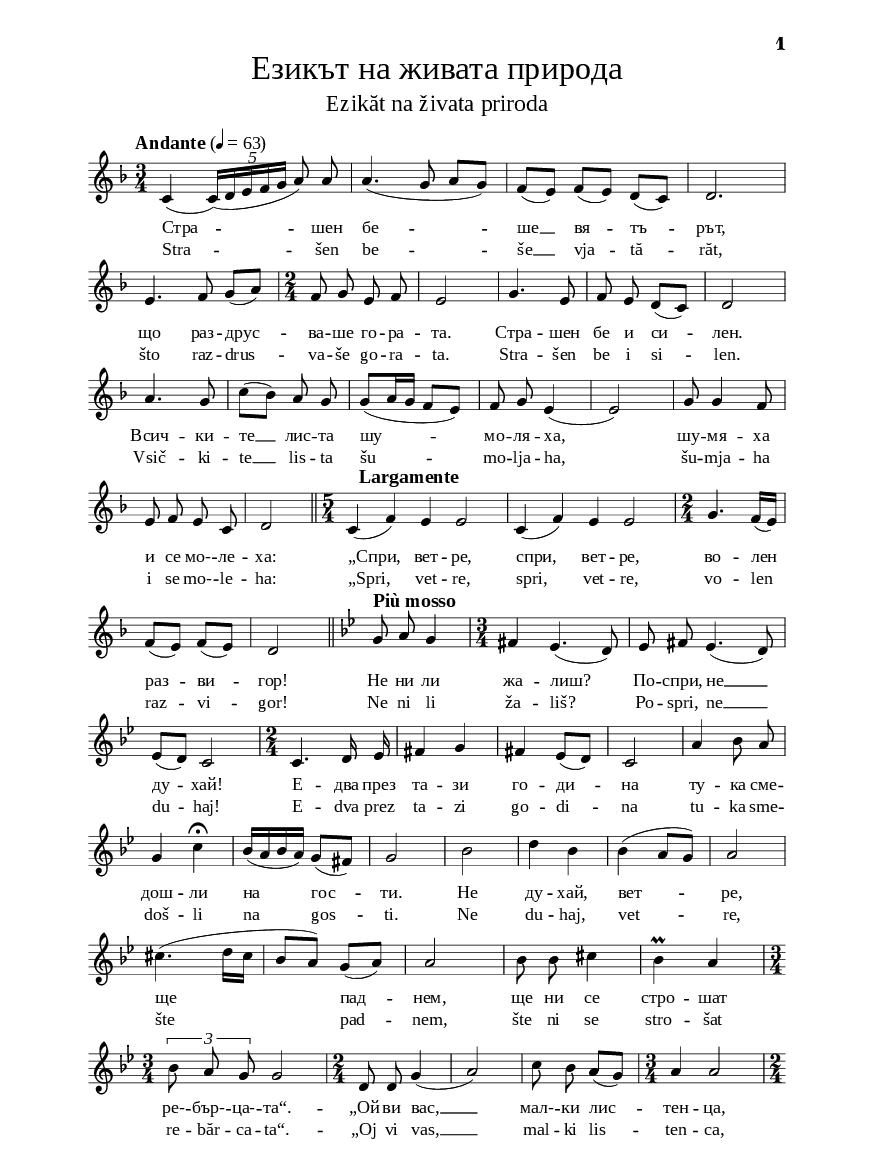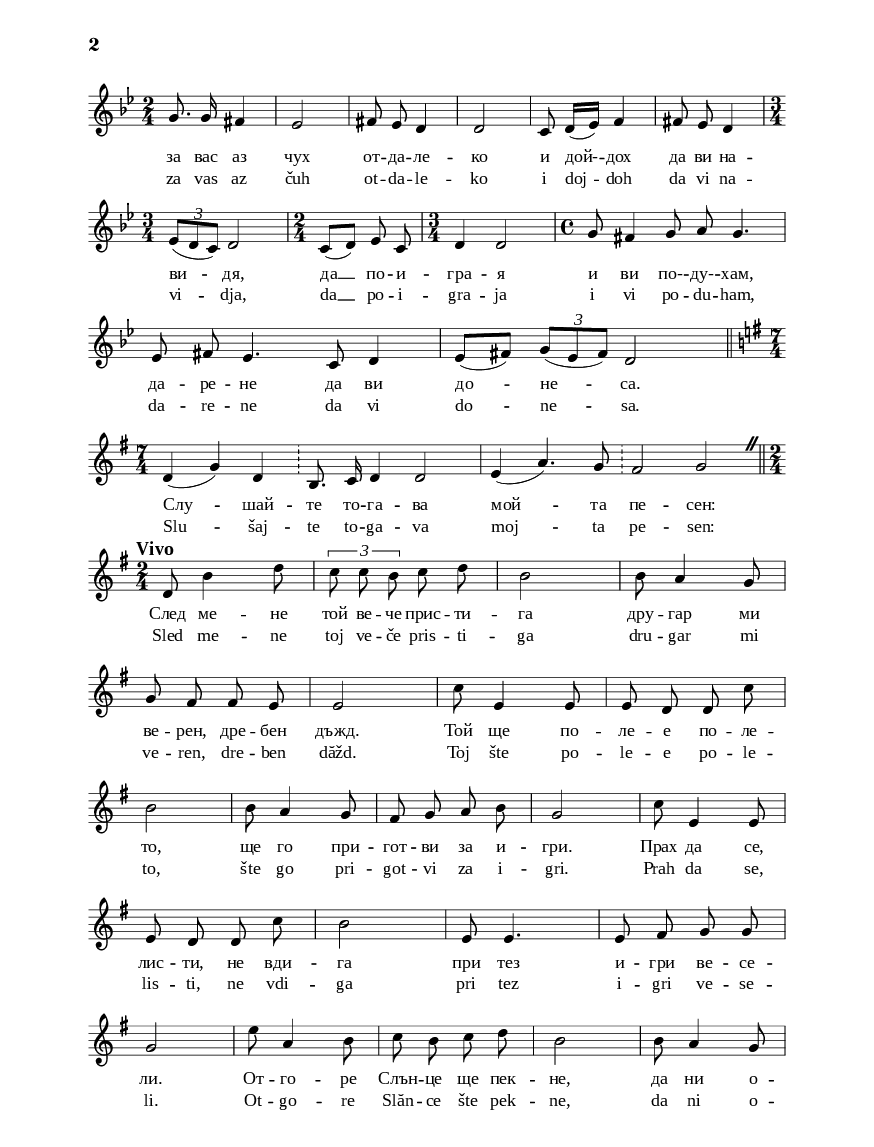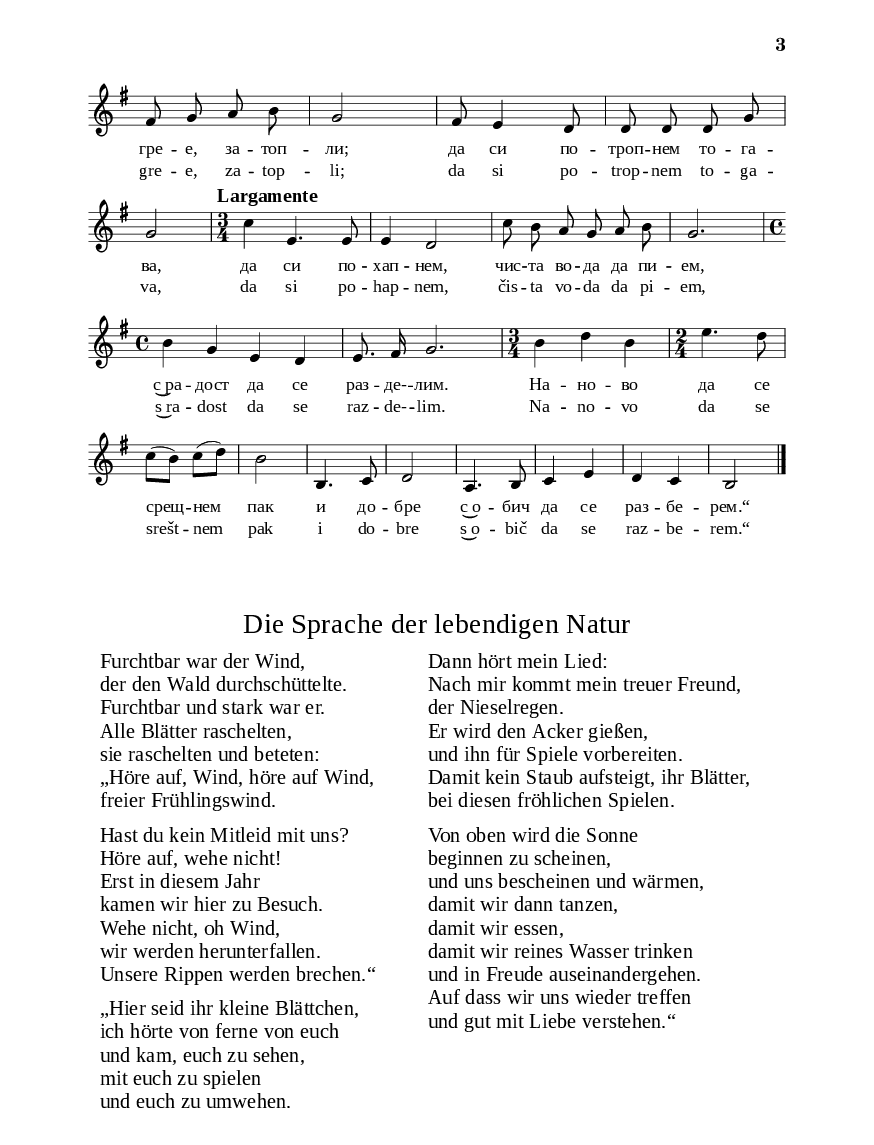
\version "2.24.3"

\include "include/globals.ily"

\bookpart {
  \label #'ref130
  \tocItem \markup "Езикът на живата природа – Ezikăt na živata priroda"
  \include "include/bookpart-paper.ily"
  \score {
    \include "include/score-layout.ily"


    \new Voice \absolute {
      \clef treble
      \key f \major
      \time 3/4
      \tempoFunc "Andante" 4 "63"
      \autoBeamOff
      c'4 ( \once \omit TupletBracket
      \times 4/5  {
        c'16 ) ( [  d'16  e'16  f'16
        g'16 ]
      }
      a'8 ) a'8  |

      a'4. ( g'8   a'8 [  g'8
      ] ) |
      f'8 ( [ e'8 ])
      f'8 ( [  e'8  ] )  d'8 ( [  c'8]) |
      d'2. \break |
      e'4. f'8  g'8 ( [
      a'8  ])
      \time 2/4 f'8 g'8 e'8  f'8 |
      e'2 | % 6
      g'4.  e'8 |
      f'8  e'8
      d'8 ( [  c'8 ]) | d'2 \break |
      a'4.  g'8 | c''8 ( [  bes'8 ]) a'8  g'8 |
      g'8 ( [ a'16   g'16]
      f'8  [ e'8 ] ) |

      f'8 g'8 e'4 ( |e'2) |
      g'8  g'4  f'8 |  \break
      e'8  f'8 e'8  c'8 | d'2 |   % 13
      \time 5/4  | \bar "||" % 13
      \tempo "        Largamente" c'4 ( f'4 )
      e'4  e'2 | % 14
      c'4 (  f'4 )  e'4  e'2 | % 15
      \time 2/4  | % 15
      g'4.  f'16 ( [  e'16 ]) \break | % 16
      f'8 ( [  e'8 ] ) f'8 ( [  e'8 ] )| % 17
      d'2 \bar "||"
      \tempo "Più mosso"
      \key g \minor | % 18
      g'8  a'8  g'4 | % 19
      \time 3/4 fis'4  es'4. ( d'8 ) |
      es'8  fis'8  es'4. ( d'8 )| \break % 21
      es'8 ( [  d'8 ])   c'2   |   % 22
      \time 2/4 c'4.  d'16  es'16 | % 23
      fis'4  g'4|  fis'4
      es'8 ( [  d'8 ])  | c'2 | % 25
      a'4 bes'8 a'8  \break  | % 26
      g'4  c''4 ^\fermata  | % 27
      \slurDown \stemUp bes'16 (
      [a'16 bes'16  a'16])
      \slurNeutral \stemNeutral
      g'8 ( [  fis'8 ] )| % 28
      g'2  | % 29
      bes'2 |  d''4  bes'4 |
      bes'4 ( a'8 [  g'8  ] ) a'2  \break | % 31
      cis''4. (  d''16 [  cis''16 ] |
      bes'8 [  a'8 ] ) % 32
      g'8 ( [  a'8 ] ) a'2 |
      bes'8  bes'8  cis''4 | % 34
      bes'4 \prall  a'4 |  \break % 35

      \time 3/4  | % 35
      \times 2/3  {
        bes'8  a'8  g'8
      }
      g'2 | \time 2/4 d'8  d'8
      g'4 ( | a'2 ) |   % 37
      c''8  bes'8  a'8 ( [  g'8 ]) |
      \time 3/4  | % 38
      a'4  a'2  | \break
      \time 2/4  | % 39
      g'8.  g'16  fis'4 |
      es'2 | % 41
      fis'8  es'8  d'4 | % 42
      d'2 | % 43
      c'8  d'16 ( [  es'16 ] ) f'4 | % 44
      fis'8 es'8  d'4 | % 46
      \time 3/4  | \break  % 46
      \once \omit TupletBracket
      \times 2/3  {
        es'8 ( [  d'8  c'8 ])
      }
      d'2 | % 47
      \time 2/4  | % 47
      c'8 ( [  d'8 ])  es'8  c'8  | % 48
      \time 3/4  | % 48
      d'4  d'2 | % 49
      \time 4/4  | % 49
      g'8  fis'4  g'8
      a'8 g'4. \break | % 51
      es'8  fis'8  es'4.  c'8
      d'4 |  es'8 ([ fis'8 ])
      \times 2/3  {
        g'8 ( [  es'8  fis'8 ] )
      } d'2 | \bar "||" \break
      \key g \major \time 7/4 | % 54
      d'4 (  g'4 )  d'4  \bar "!" b8. c'16 d'4  d'2 | % 56
      e'4 ( a'4.)   g'8  \bar "!" fis'2  g'2 \caesura \bar "||" \break
      \time 2/4  | % 58
      \tempo "Vivo" d'8 b'4  d''8 | % 59
      \tupletUp \times 2/3  {
        c''8   c''8  b'8
      } \tupletNeutral
      c''8 d''8  |
      b'2 | % 61
      b'8  a'4  g'8 | \break % 62
      g'8  fis'8  fis'8  e'8 | % 63
      e'2 | % 64
      c''8  e'4  e'8 | % 65
      e'8  d'8  d'8  c''8 | \break % 66
      b'2 | % 67
      b'8  a'4  g'8  | % 68
      fis'8  g'8  a'8  b'8 |  % 69
      g'2 |
      c''8  e'4  e'8 | \break % 71
      e'8  d'8  d'8  c''8 | % 72
      b'2  | % 73
      e'8  e'4. |   % 74
      e'8  fis'8  g'8  g'8 \break | % 75

      g'2  | % 76
      e''8  a'4  b'8 | % 77
      c''8   b'8  c''8  d''8 | % 78
      b'2 |  % 79
      b'8  a'4  g'8 |\break
      fis'8  g'8  a'8  b'8 | % 81
      g'2 | % 82
      fis'8  e'4  d'8 |
      d'8  d'8  d'8  g'8 | \break % 84
      g'2 | % 85
      \tempo "Largamente"
      \time 3/4  | % 85
      c''4  e'4.  e'8 | % 86
      e'4 d'2 | % 87
      c''8 b'8 a'8  g'8
      a'8  b'8  | % 88
      g'2. |  \break % 89
      \time 4/4  | % 89
      b'4 g'4  e'4
      d'4 |
      e'8.  fis'16  g'2.   | % 91
      \time 3/4 b'4 d''4  b'4 | \time 2/4  e''4. d''8 |  \break | % 92
      c''8 ( [  b'8 ])  c''8 ( [
      d''8 ]) | b'2 | % 93
      b4.  c'8  d'2 | % 94
      a4. b8  c'4
      e'4 | % 95
      d'4  c'4  b2 \bar "|."
    }

    \addlyrics {
      Стра --  шен
      бе --   ше __  вя -- тъ
      -- рът, що раз -- друс -- ва --
      ше го -- ра -- та. Стра -- шен
      бе и си -- лен. Всич -- ки -- те __
      лис -- та шу --
      мо -- ля -- ха, шу -- мя -- ха и се
      "мо-" -- ле -- ха: „Спри,  вет --
      ре, спри,  вет -- ре, во -- лен
      раз -- ви -- гор! Не ни
      ли жа -- лиш?  По -- спри, не __
      ду -- хай! Е -- два през та
      -- зи го -- ди -- на ту --
      ка сме -- дош -- ли на
      гос -- ти. Не ду -- хай, вет --
      ре, ще пад --
      нем, ще ни се стро -- шат "ре-" --
      "бър-" -- "ца-" -- та“. -- „Ой ви вас, __
      "мал-" -- ки лис -- тен -- ца,
      за вас аз чух от -- да -- ле -- ко
      и "дой-" -- дох да ви на -- ви
      --  дя, да __  по -- и -- гра --
      я и ви "по-" -- "ду-" -- хам, да -- ре --
      не да ви до -- не --  са.
      Слу -- шай -- те то -- га -- ва
      мой -- та пе -- сен: След ме --
      не той ве -- че прис -- ти -- га дру
      -- гар ми ве -- рен, дре -- бен
      дъжд. Той ще по -- ле -- е по --
      ле -- то, ще го при -- гот -- ви
      за и -- гри. Прах да се, лис --
      ти, не вди -- га при тез и -- гри
      ве -- се -- ли. От -- го -- ре Слън
      -- це ще пек -- не, да ни о --
      гре -- е, за -- топ -- ли; да си
      по -- троп -- нем то -- га  -- ва,
      да си по -- хап  -- нем, чис
      -- та во -- да да пи  -- ем,
      с~ра -- дост да се раз -- де- --
      лим. На -- но -- во да се срещ
      -- нем  пак и до -- бре с~о
      -- бич да се раз -- бе -- рем.“}
      \addlyrics {
        Stra --  šen
        be --   še __  vja -- tă
        -- răt, što raz -- drus -- va --
        še go -- ra -- ta. Stra -- šen
        be i si -- len. Vsič -- ki -- te __
        lis -- ta šu --
        mo -- lja -- ha, šu -- mja -- ha i se
        "mo-" -- le -- ha: „Spri,  vet --
        re, spri,  vet -- re, vo -- len
        raz -- vi -- gor! Ne ni
        li ža -- liš?  Po -- spri, ne __
        du -- haj! E -- dva prez ta
        -- zi go -- di -- na tu --
        ka sme -- doš -- li na
        gos -- ti. Ne du -- haj, vet --
        re, šte pad --
        nem, šte ni se stro -- šat re --
        băr -- ca -- ta“. -- „Oj vi vas, __
        mal -- ki lis -- ten -- ca,
        za vas az čuh ot -- da -- le -- ko
        i doj -- doh da vi na -- vi
        --  dja, da __  po -- i -- gra --
        ja i vi po -- du -- ham, da -- re --
        ne da vi do -- ne --  sa.
        Slu -- šaj -- te to -- ga -- va
        moj -- ta pe -- sen: Sled me --
        ne toj ve -- če pris -- ti -- ga dru
        -- gar mi ve -- ren, dre -- ben
        dăžd. Toj šte po -- le -- e po --
        le -- to, šte go pri -- got -- vi
        za i -- gri. Prah da se, lis --
        ti, ne vdi -- ga pri tez i -- gri
        ve -- se -- li. Ot -- go -- re Slăn
        -- ce šte pek -- ne, da ni o --
        gre -- e, za -- top -- li; da si
        po -- trop -- nem to -- ga  -- va,
        da si po -- hap  -- nem, čis
        -- ta vo -- da da pi  -- em,
        s~ra -- dost da se raz -- de- --
        lim. Na -- no -- vo da se srešt
        -- nem  pak i do -- bre s~o
        -- bič da se raz -- be -- rem.“}

        \header {
          title = \titleFunc "Езикът на живата природа" "Ezikăt na živata priroda"
        }

        \midi{}

      } % score


      \markup \vspace #3

      % include foreign translation(s) of the song
      \version "2.24.4"

\markup \fill-line { \fontsize #deTitleFontSize "Die Sprache der lebendigen Natur" }
\markup \null
\markup \null
\markup \abs-fontsize #10 {

  \override #`(baseline-skip . ,deCoupletBaselineSkip)

  \column {


 \line { " " Furchtbar war der Wind,}

 \line { " " der den Wald durchschüttelte.}

 \line { " " Furchtbar und stark war er.}

 \line { " " Alle Blätter raschelten,}

 \line { " " sie raschelten und beteten:}

 \line { " " „Höre auf, Wind, höre auf Wind,}

 \line { " " freier Frühlingswind.}
  \vspace #0.5

 \line { " " Hast du kein Mitleid mit uns?}

 \line { " " Höre auf, wehe nicht!}

 \line { " " Erst in diesem Jahr }
 
 \line { " " kamen wir hier zu Besuch.}

 \line { " " Wehe nicht, oh Wind, }
 
 \line { " " wir werden herunterfallen.}

 \line { " " Unsere Rippen werden brechen.“}

  \vspace #0.5

 \line { " " „Hier seid ihr kleine Blättchen, }

 \line { " " ich hörte von ferne von euch}

 \line { " " und kam, euch zu sehen,}

 \line { " " mit euch zu spielen }
 
  \line { " "und euch zu umwehen.}

  }

   \hspace #5
   \override #`(baseline-skip . ,deCoupletBaselineSkip)

  \column {

 \line { " " Dann hört mein Lied:}

 \line { " " Nach mir kommt mein treuer Freund,}

 \line { " " der Nieselregen.}

 \line { " " Er wird den Acker gießen,}

 \line { " " und ihn für Spiele vorbereiten.}

 \line { " " Damit kein Staub aufsteigt, ihr Blätter,}

 \line { " " bei diesen fröhlichen Spielen.}

  \vspace #0.5

 \line { " " Von oben wird die Sonne }
 
 \line { " "  beginnen zu scheinen,}

 \line { " " und uns bescheinen und wärmen,}

 \line { " " damit wir dann tanzen, }

 \line { " " damit wir essen, }

 \line { " " damit wir reines Wasser trinken}

 \line { " " und in Freude auseinandergehen.}

 \line { " " Auf dass wir uns wieder treffen}

 \line { " " und gut mit Liebe verstehen.“}

  }
}


    } % bookpart
